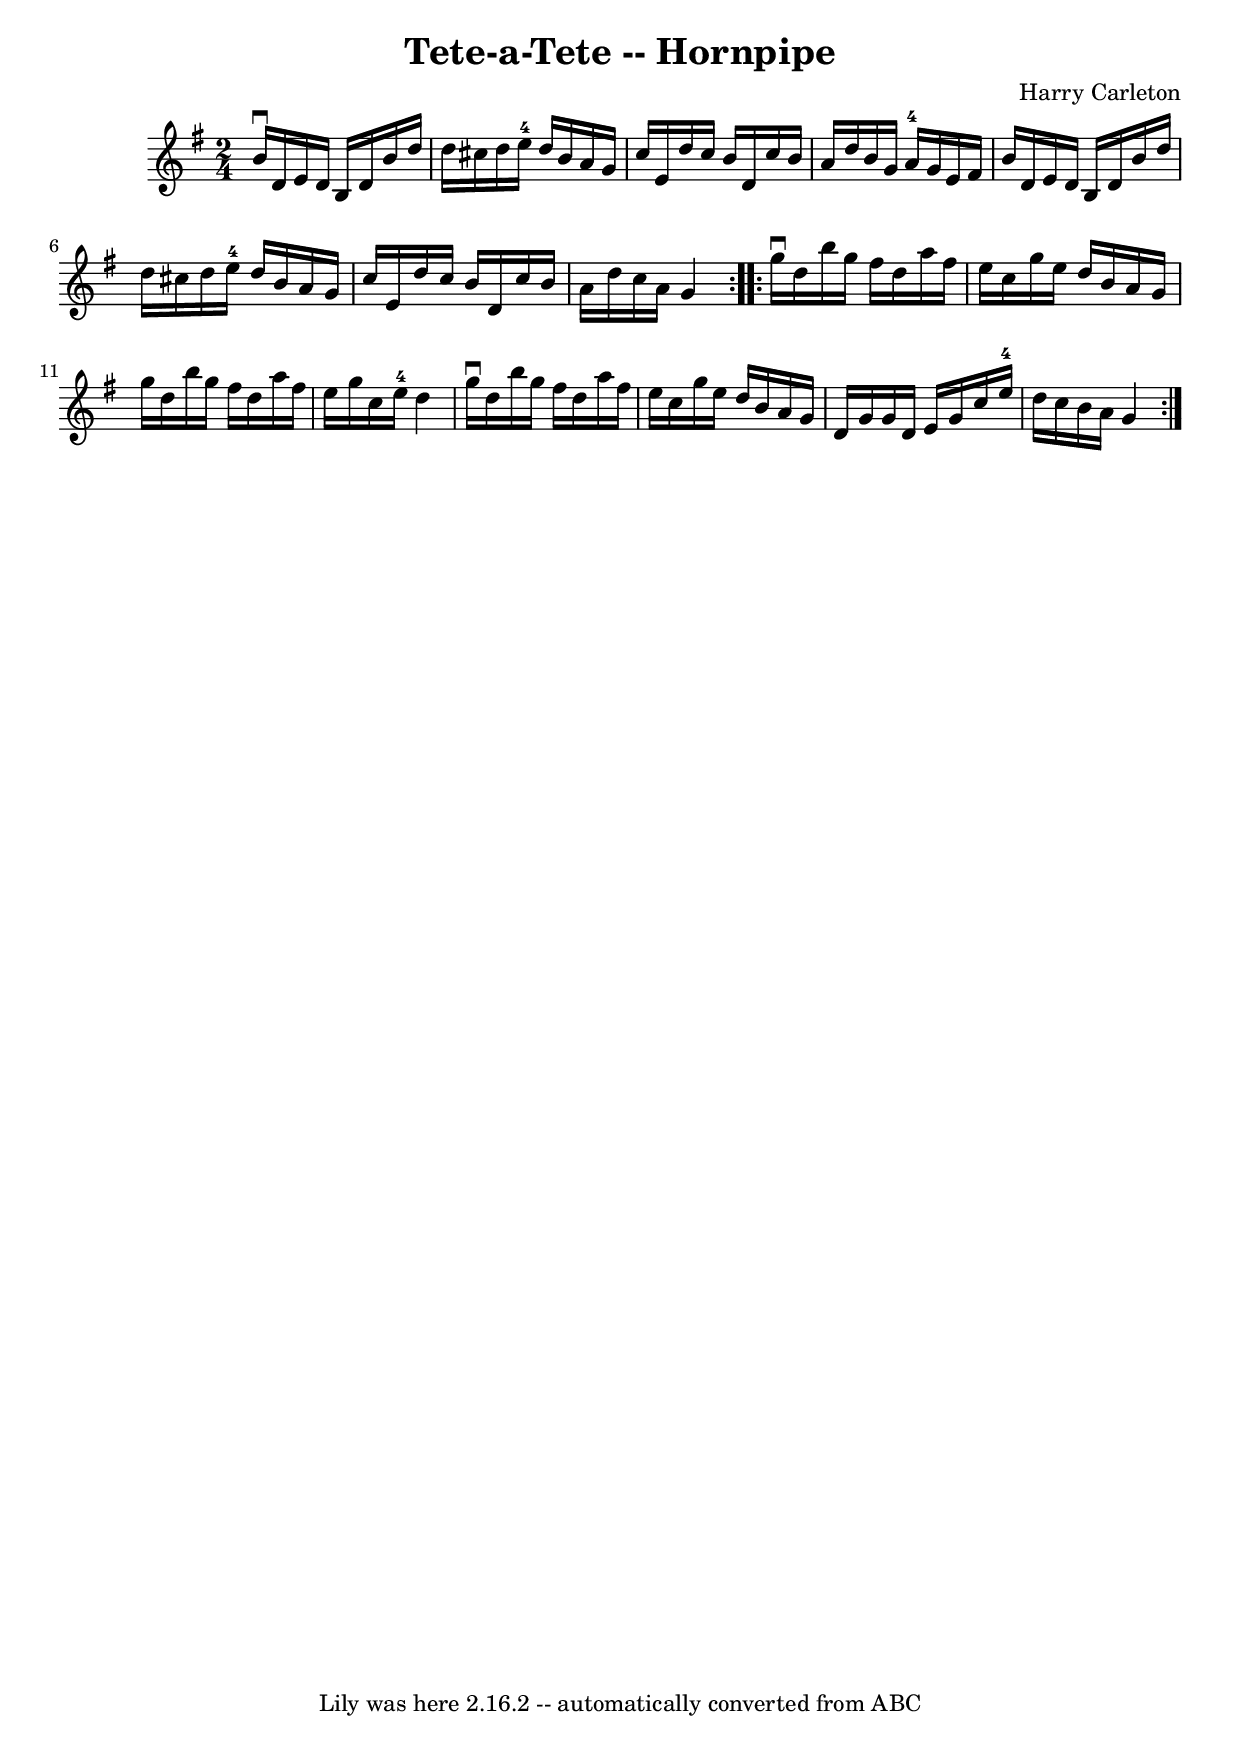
\version "2.16.2"
\include "Mammoth.ily"
\header {
  %% book = "Cole's 1000 Fiddle Tunes"
 composer = "Harry Carleton"
 crossRefNumber = "1"
 footnotes = ""
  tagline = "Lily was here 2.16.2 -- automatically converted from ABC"
  title = "Tete-a-Tete -- Hornpipe"

}
voicedefault =  {



  \repeat volta 2 {

    \time 2/4 
    \key g \major
 b'16^\downbow d'16 e'16 d'16 b16 d'16 b'16 d''16   |
 d''16 cs''16 d''16 e''16-4 d''16 b'16 a'16 g'16   |
 c''16 e'16 d''16 c''16 b'16 d'16 c''16 b'16   |
 a'16 d''16 b'16 g'16 a'16-4 g'16 e'16 fs'16   |
 b'16 d'16 e'16 d'16 b16 d'16 b'16 d''16   |
 d''16 cs''16 d''16 e''16-4 d''16 b'16 a'16 g'16   |
 c''16 e'16 d''16 c''16 b'16 d'16 c''16 b'16   |
 a'16 d''16 c''16 a'16 g'4 
    
  }     
  \repeat volta 2 {
 g''16^\downbow d''16 b''16 g''16 fs''16 d''16 a''16 fs''16   |
 e''16 c''16 g''16 e''16 d''16 b'16 a'16 g'16   |
 g''16 d''16 b''16 g''16 fs''16 d''16 a''16 fs''16   |
 e''16 g''16 c''16 e''16-4 d''4   |
 g''16^\downbow d''16 b''16 g''16 fs''16 d''16 a''16 fs''16   |
 e''16 c''16 g''16 e''16 d''16 b'16 a'16 g'16   |
 d'16 g'16 g'16 d'16 e'16 g'16 c''16 e''16-4  |
 d''16 c''16 b'16    
 a'16 g'4  
  }   

}

\score{
  <<

    \context Staff="default"
    {
      \voicedefault 
      
    }

  >>
  \layout {
    
  }
  \midi {
  }

}
